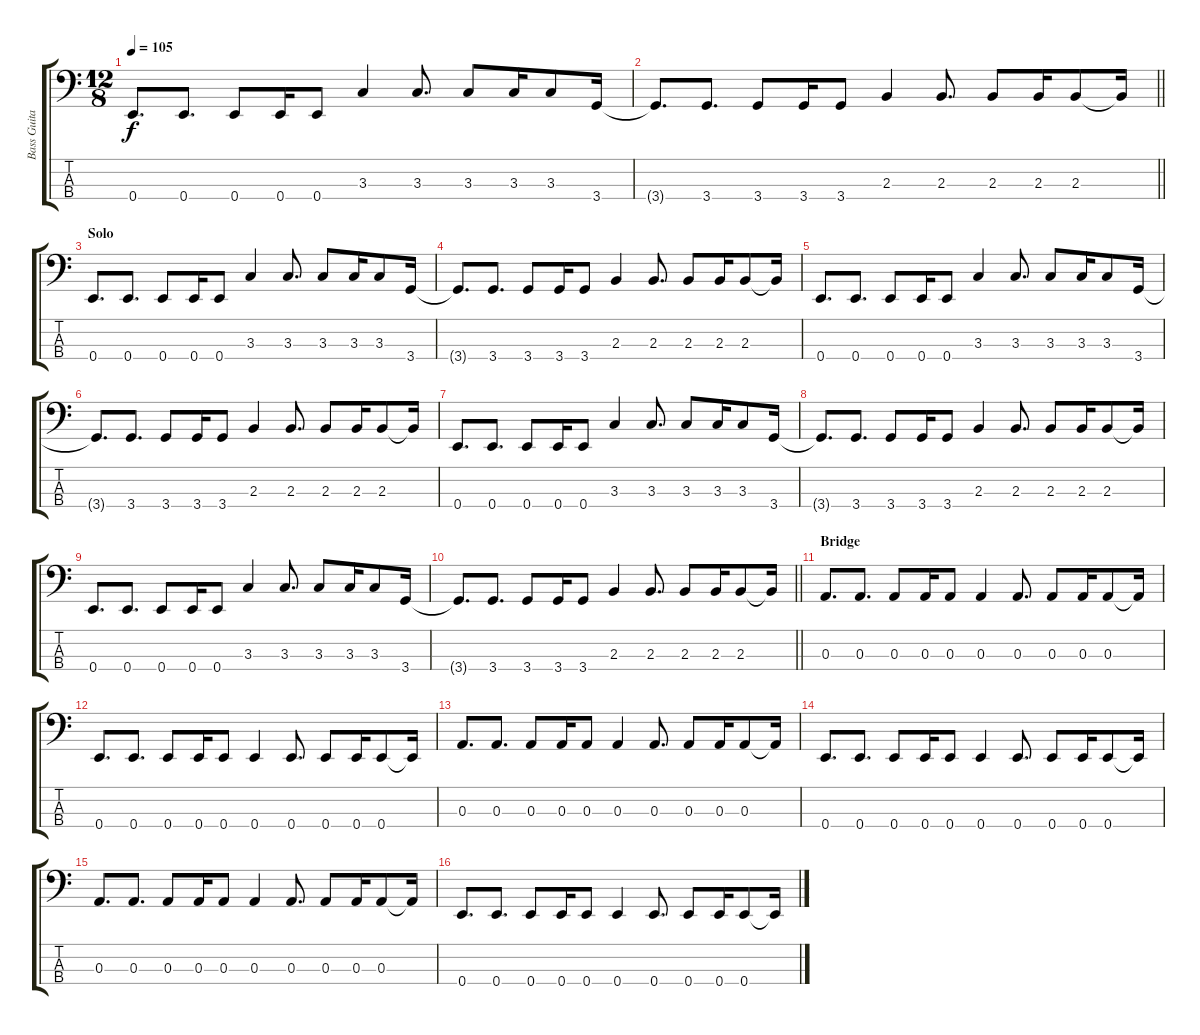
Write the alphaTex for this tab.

\track ("Bass Guitar" "Bass Guita") {instrument electricbasspick}
\staff {score tabs}
\tuning (G2 D2 A1 E1) {hide}
\ts (12 8)
\tempo 105
\clef f4
\ks c
0.4.8{d dy f} 0.4.8{d} 0.4.8 0.4.16 0.4.8 3.3.4 3.3.8{d} 3.3.8 3.3.16 3.3.8 3.4.16 |
\barLineRight lightlight
3.4{t}.8{d} 3.4.8{d} 3.4.8 3.4.16 3.4.8 2.3.4 2.3.8{d} 2.3.8 2.3.16 2.3.8 2.3{t}.16 |
\section ("" "Solo")
0.4.8{d} 0.4.8{d} 0.4.8 0.4.16 0.4.8 3.3.4 3.3.8{d} 3.3.8 3.3.16 3.3.8 3.4.16 |
3.4{t}.8{d} 3.4.8{d} 3.4.8 3.4.16 3.4.8 2.3.4 2.3.8{d} 2.3.8 2.3.16 2.3.8 2.3{t}.16 |
0.4.8{d} 0.4.8{d} 0.4.8 0.4.16 0.4.8 3.3.4 3.3.8{d} 3.3.8 3.3.16 3.3.8 3.4.16 |
3.4{t}.8{d} 3.4.8{d} 3.4.8 3.4.16 3.4.8 2.3.4 2.3.8{d} 2.3.8 2.3.16 2.3.8 2.3{t}.16 |
0.4.8{d} 0.4.8{d} 0.4.8 0.4.16 0.4.8 3.3.4 3.3.8{d} 3.3.8 3.3.16 3.3.8 3.4.16 |
3.4{t}.8{d} 3.4.8{d} 3.4.8 3.4.16 3.4.8 2.3.4 2.3.8{d} 2.3.8 2.3.16 2.3.8 2.3{t}.16 |
0.4.8{d} 0.4.8{d} 0.4.8 0.4.16 0.4.8 3.3.4 3.3.8{d} 3.3.8 3.3.16 3.3.8 3.4.16 |
\barLineRight lightlight
3.4{t}.8{d} 3.4.8{d} 3.4.8 3.4.16 3.4.8 2.3.4 2.3.8{d} 2.3.8 2.3.16 2.3.8 2.3{t}.16 |
\section ("" "Bridge")
0.3.8{d} 0.3.8{d} 0.3.8 0.3.16 0.3.8 0.3.4 0.3.8{d} 0.3.8 0.3.16 0.3.8 0.3{t}.16 |
0.4.8{d} 0.4.8{d} 0.4.8 0.4.16 0.4.8 0.4.4 0.4.8{d} 0.4.8 0.4.16 0.4.8 0.4{t}.16 |
0.3.8{d} 0.3.8{d} 0.3.8 0.3.16 0.3.8 0.3.4 0.3.8{d} 0.3.8 0.3.16 0.3.8 0.3{t}.16 |
0.4.8{d} 0.4.8{d} 0.4.8 0.4.16 0.4.8 0.4.4 0.4.8{d} 0.4.8 0.4.16 0.4.8 0.4{t}.16 |
0.3.8{d} 0.3.8{d} 0.3.8 0.3.16 0.3.8 0.3.4 0.3.8{d} 0.3.8 0.3.16 0.3.8 0.3{t}.16 |
0.4.8{d} 0.4.8{d} 0.4.8 0.4.16 0.4.8 0.4.4 0.4.8{d} 0.4.8 0.4.16 0.4.8 0.4{t}.16
